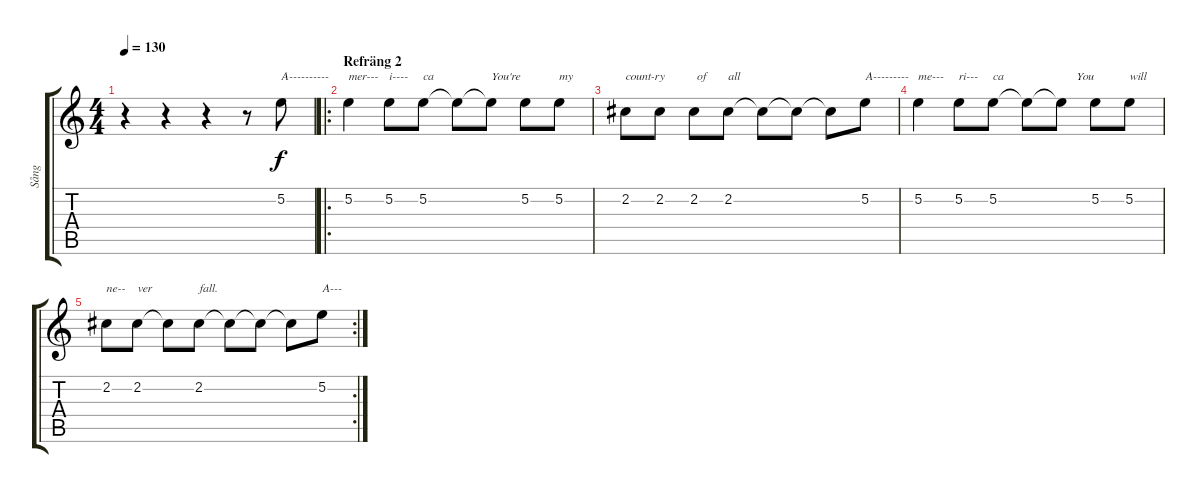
\track ("Sång" "Sång") {instrument distortionguitar}
\staff {score tabs}
\tuning (E4 B3 G3 D3 A2 E2) {hide}
\ts (4 4)
\tempo 130
\clef g2
\ks c
r.4{dy f} r.4 r.4 r.8 5.2.8{txt "A----------"} |
\ro
\section ("" "Refräng 2")
5.2.4{txt "mer---"} 5.2.8{txt "i----"} 5.2.8{txt "ca"} 5.2{t}.8 5.2{t}.8{txt "You're"} 5.2.8 5.2.8{txt "my"} |
2.2.8{txt "count-ry "} 2.2.8 2.2.8{txt " of"} 2.2.8{txt "all"} 2.2{t}.8 2.2{t}.8 2.2{t}.8 5.2.8{txt "A---------"} |
5.2.4{txt "me---"} 5.2.8{txt "ri---"} 5.2.8{txt "ca"} 5.2{t}.8 5.2{t}.8{txt "     You"} 5.2.8 5.2.8{txt "will"} |
\rc 2
2.2.8{txt "ne--"} 2.2.8{txt "ver"} 2.2{t}.8 2.2.8{txt "fall."} 2.2{t}.8 2.2{t}.8 2.2{t}.8 5.2.8{txt "A---"}
